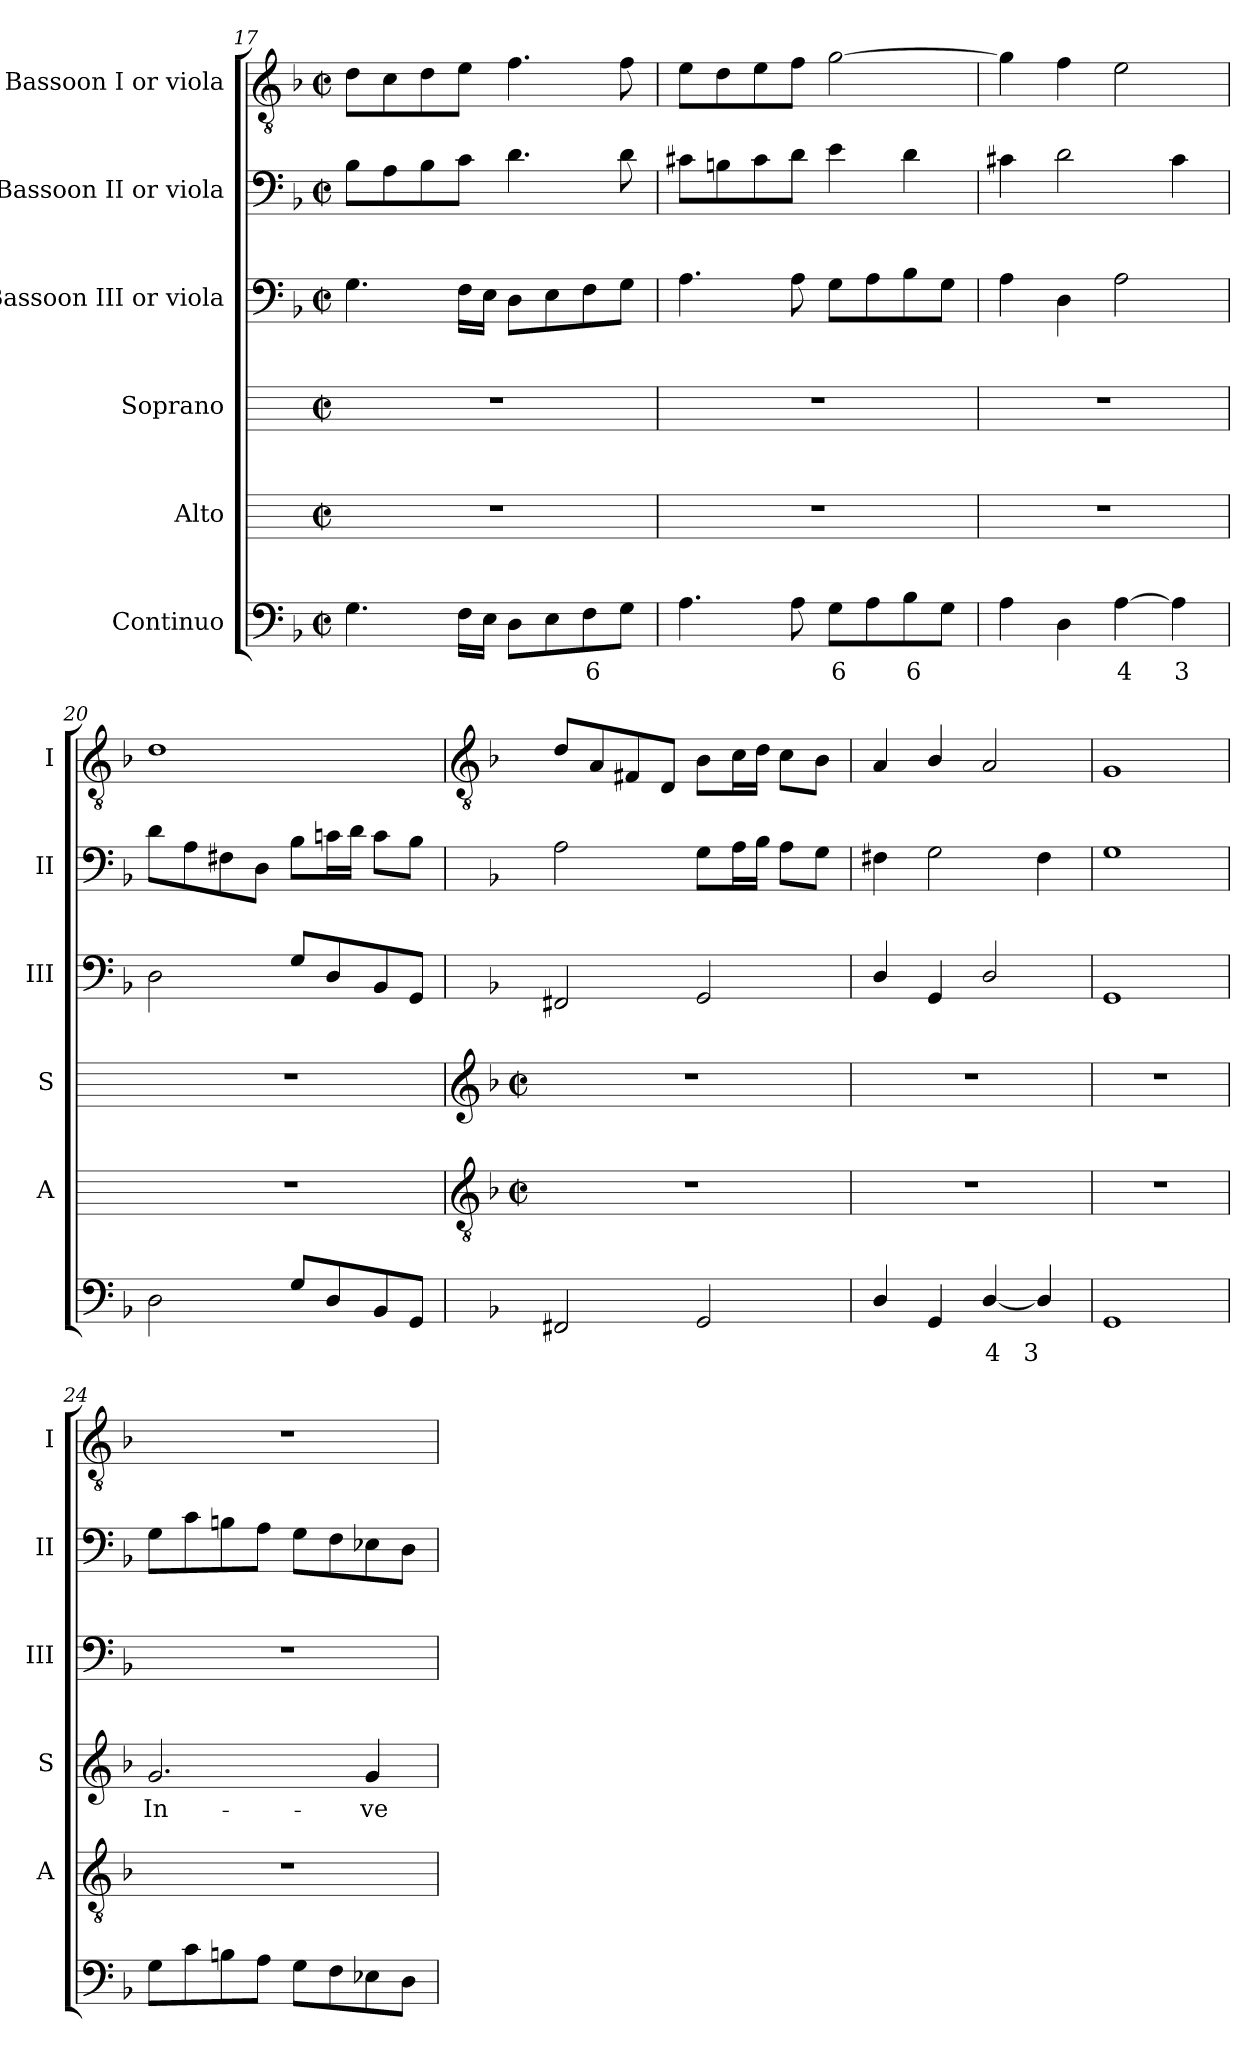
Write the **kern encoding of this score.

**kern	**text	**kern	**kern	**text	**kern	**kern	**kern
*part6	*part6	*part5	*part4	*part4	*part3	*part2	*part1
*staff6	*staff6	*staff5	*staff4	*staff4	*staff3	*staff2	*staff1
*I"Continuo	*	*I"Alto	*I"Soprano	*	*I"Bassoon III or viola	*I"Bassoon II or viola	*I"Bassoon I or viola
*	*	*I'A	*I'S	*	*I'III	*I'II	*I'I
*clefF4	*	*	*	*	*clefF4	*clefF4	*clefGv2
*k[b-]	*	*	*	*	*k[b-]	*k[b-]	*k[b-]
*F:	*	*	*	*	*F:	*F:	*F:
*M2/2	*	*M2/2	*M2/2	*	*M2/2	*M2/2	*M2/2
*met(c|)	*	*met(c|)	*met(c|)	*	*met(c|)	*met(c|)	*met(c|)
=17	=17	=17	=17	=17	=17	=17	=17
4.G	.	1r	1r	.	4.G	8B-L	8dL
.	.	.	.	.	.	8A	8c
.	.	.	.	.	.	8B-	8d
16FLL	.	.	.	.	16FLL	8cJ	8eJ
16EJJ	.	.	.	.	16EJJ	.	.
8DL	.	.	.	.	8DL	4.d	4.f
8E	.	.	.	.	8E	.	.
!	!LO:LY:b	!	!	!	!	!	!
8F	6	.	.	.	8F	.	.
8GJ	.	.	.	.	8GJ	8d	8f
=18	=18	=18	=18	=18	=18	=18	=18
4.A	.	1r	1r	.	4.A	8c#XL	8eL
.	.	.	.	.	.	8Bn	8d
.	.	.	.	.	.	8c#	8e
8A	.	.	.	.	8A	8dJ	8fJ
!	!LO:LY:b	!	!	!	!	!	!
8GL	6	.	.	.	8GL	4e	[2g
8A	.	.	.	.	8A	.	.
!	!LO:LY:b	!	!	!	!	!	!
8B-	6	.	.	.	8B-	4d	.
8GJ	.	.	.	.	8GJ	.	.
=19	=19	=19	=19	=19	=19	=19	=19
4A	.	1r	1r	.	4A	4c#X	4g]
4D	.	.	.	.	4D	2d	4f
!	!LO:LY:b	!	!	!	!	!	!
[4A	4	.	.	.	2A	.	2e
!	!LO:LY:b	!	!	!	!	!	!
4A]	3	.	.	.	.	4c#	.
=20	=20	=20	=20	=20	=20	=20	=20
2D	.	1r	1r	.	2D	8dL	1d
.	.	.	.	.	.	8A	.
.	.	.	.	.	.	8F#X	.
.	.	.	.	.	.	8DJ	.
8GL	.	.	.	.	8GL	8B-L	.
8D	.	.	.	.	8D	16cnL	.
.	.	.	.	.	.	16dJJ	.
8BB-	.	.	.	.	8BB-	8cL	.
8GGJ	.	.	.	.	8GGJ	8B-J	.
!!LO:LB:g=z
=21	=21	=21	=21	=21	=21	=21	=21
*	*	*clefGv2	*clefG2	*	*	*	*clefGv2
*	*	*k[b-]	*k[b-]	*	*	*	*
*	*	*F:	*F:	*	*	*	*
*	*	*M2/2	*M2/2	*	*	*	*
*	*	*met(c|)	*met(c|)	*	*	*	*
2FF#X	.	1r	1r	.	2FF#X	2A	8dL
.	.	.	.	.	.	.	8A
.	.	.	.	.	.	.	8F#X
.	.	.	.	.	.	.	8DJ
2GG	.	.	.	.	2GG	8GL	8B-L
.	.	.	.	.	.	16AL	16cL
.	.	.	.	.	.	16B-JJ	16dJJ
.	.	.	.	.	.	8AL	8cL
.	.	.	.	.	.	8GJ	8B-J
=22	=22	=22	=22	=22	=22	=22	=22
4D/	.	1r	1r	.	4D/	4F#X	4A
4GG	.	.	.	.	4GG	2G	4B-/
!	!LO:LY:b	!	!	!	!	!	!
[4D/	4	.	.	.	2D/	.	2A
!	!LO:LY:b	!	!	!	!	!	!
4D/]	3	.	.	.	.	4F#	.
=23	=23	=23	=23	=23	=23	=23	=23
1GG	.	1r	1r	.	1GG	1G	1G
=24	=24	=24	=24	=24	=24	=24	=24
!	!	!	!	!LO:LY:b	!	!	!
8GL	.	1r	2.g	In-	1r	8GL	1r
8c	.	.	.	.	.	8c	.
8Bn	.	.	.	.	.	8Bn	.
8AJ	.	.	.	.	.	8AJ	.
8GL	.	.	.	.	.	8GL	.
8F	.	.	.	.	.	8F	.
!	!	!	!	!LO:LY:b	!	!	!
8E-X	.	.	4g	-ve-	.	8E-X	.
8DJ	.	.	.	.	.	8DJ	.
=	=	=	=	=	=	=	=
*-	*-	*-	*-	*-	*-	*-	*-
